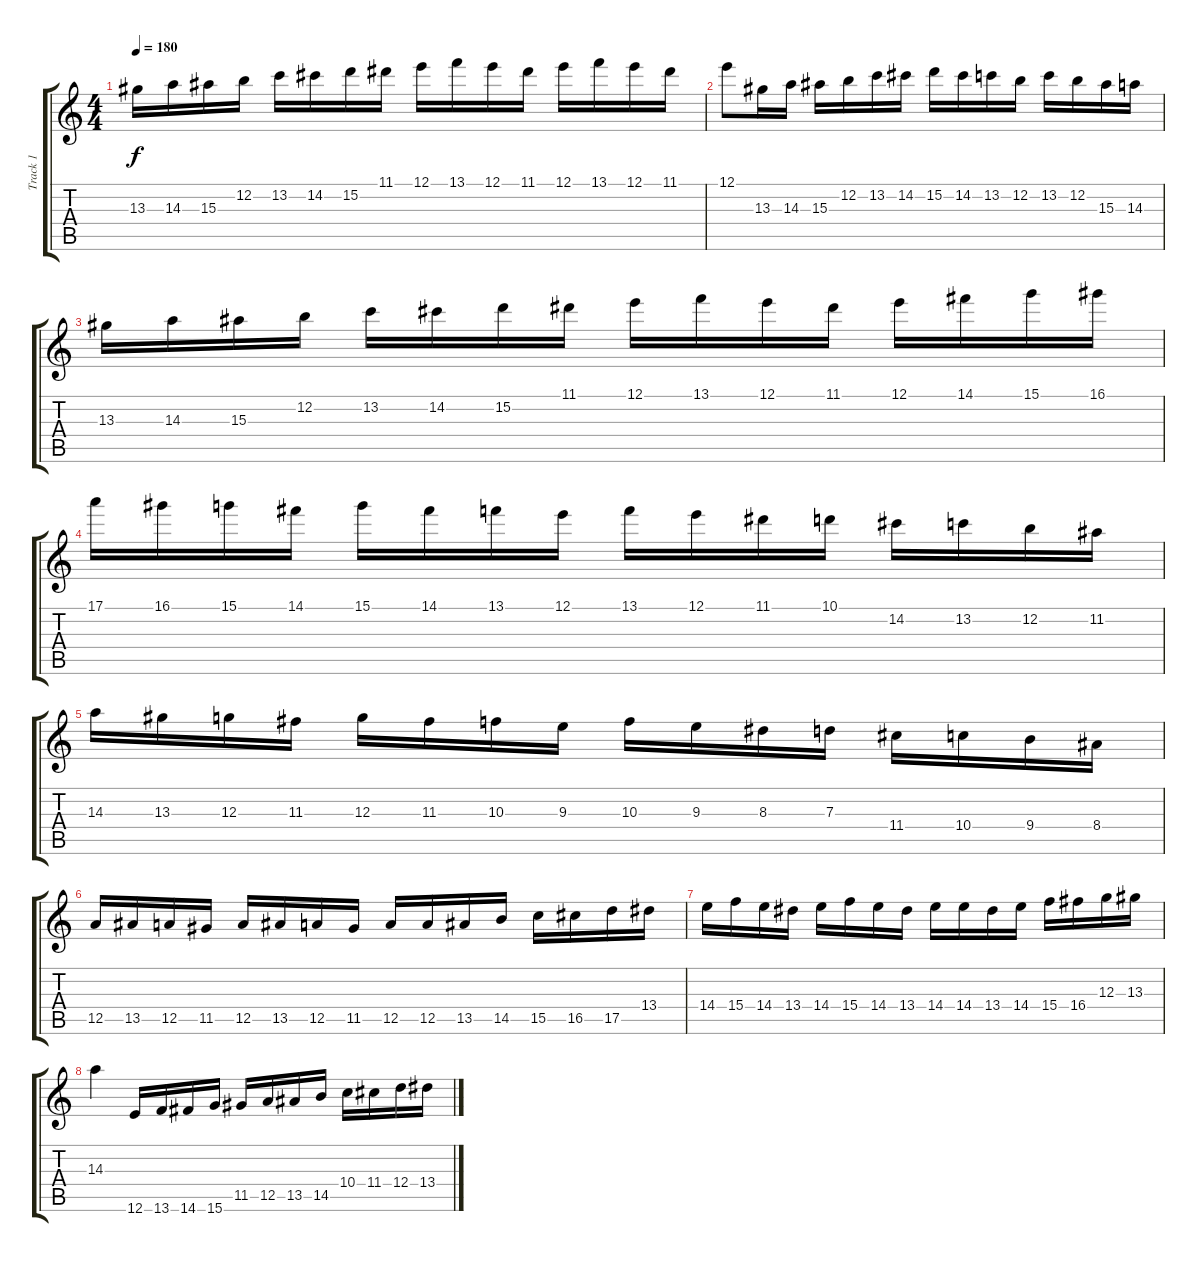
\track ("Track 1" "Track 1") {instrument distortionguitar}
\staff {score tabs}
\tuning (E4 B3 G3 D3 A2 E2) {hide}
\ts (4 4)
\tempo 180
\clef g2
\ks c
13.3.16{dy f} 14.3.16 15.3.16 12.2.16 13.2.16 14.2.16 15.2.16 11.1.16 12.1.16 13.1.16 12.1.16 11.1.16 12.1.16 13.1.16 12.1.16 11.1.16 |
12.1.8 13.3.16 14.3.16 15.3.16 12.2.16 13.2.16 14.2.16 15.2.16 14.2.16 13.2.16 12.2.16 13.2.16 12.2.16 15.3.16 14.3.16 |
13.3.16 14.3.16 15.3.16 12.2.16 13.2.16 14.2.16 15.2.16 11.1.16 12.1.16 13.1.16 12.1.16 11.1.16 12.1.16 14.1.16 15.1.16 16.1.16 |
17.1.16 16.1.16 15.1.16 14.1.16 15.1.16 14.1.16 13.1.16 12.1.16 13.1.16 12.1.16 11.1.16 10.1.16 14.2.16 13.2.16 12.2.16 11.2.16 |
14.3.16 13.3.16 12.3.16 11.3.16 12.3.16 11.3.16 10.3.16 9.3.16 10.3.16 9.3.16 8.3.16 7.3.16 11.4.16 10.4.16 9.4.16 8.4.16 |
12.5.16 13.5.16 12.5.16 11.5.16 12.5.16 13.5.16 12.5.16 11.5.16 12.5.16 12.5.16 13.5.16 14.5.16 15.5.16 16.5.16 17.5.16 13.4.16 |
14.4.16 15.4.16 14.4.16 13.4.16 14.4.16 15.4.16 14.4.16 13.4.16 14.4.16 14.4.16 13.4.16 14.4.16 15.4.16 16.4.16 12.3.16 13.3.16 |
14.3.4 12.6.16 13.6.16 14.6.16 15.6.16 11.5.16 12.5.16 13.5.16 14.5.16 10.4.16 11.4.16 12.4.16 13.4.16
